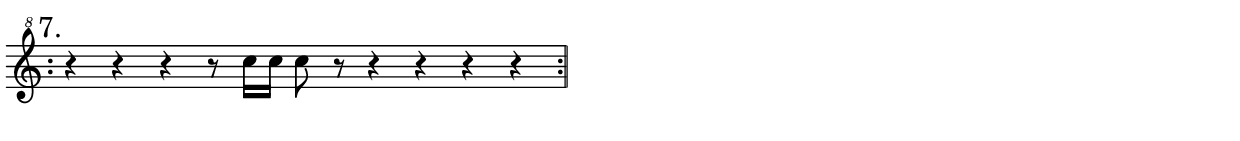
\version "2.19.80"


phrase = \relative c''' {

  \clef "treble^8"
  \mark "7." 
  \cadenzaOn
  r4 r r r8
  c16[ c] c8
  r8 r4 r r r

}

\score {
  \midi { }
  \defineBarLine ":" #'("" ":" "")
  \new Staff = "phrase" {
    \bar ":"
    \phrase
    \set Score.repeatCommands = #'(end-repeat)
  }
  \layout {
    \context { \Staff
      \remove Time_signature_engraver
      \override BarLine.hair-thickness = #-1
      \override BarLine.thick-thickness = #-1
    }
  }
}
\header { tagline = "" }
\paper {
  top-margin = 1
  bottom-margin = 1
  left-margin = 1
  right-margin = 1
  indent = 0
}

